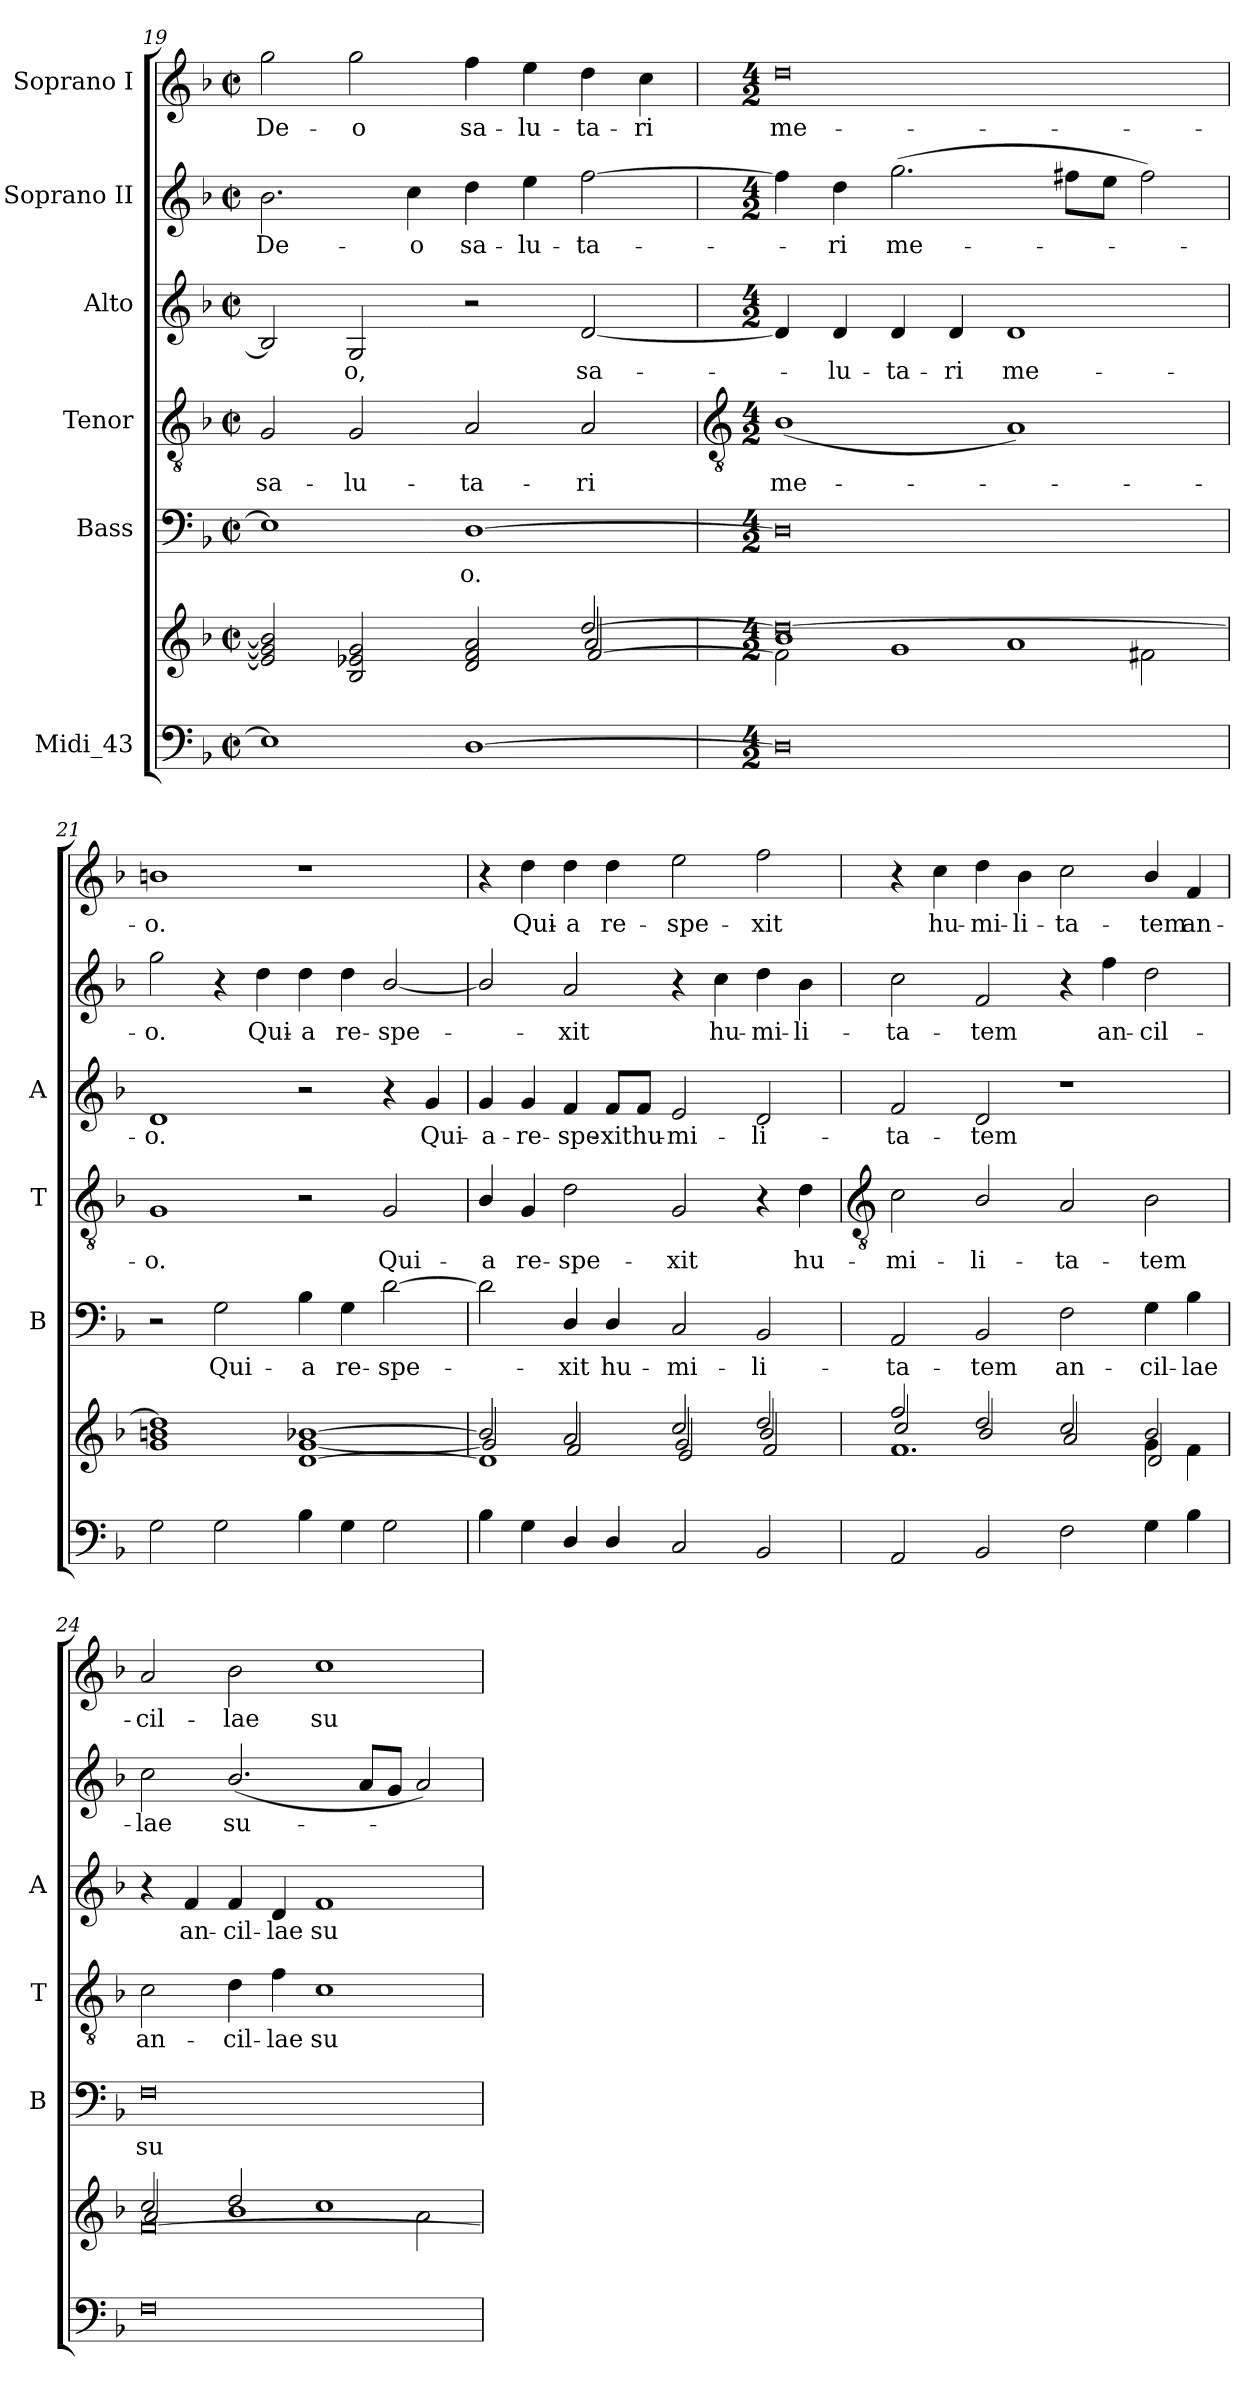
**kern	**kern	**kern	**text	**kern	**text	**kern	**text	**kern	**text	**kern	**text
*part6	*part6	*part5	*part5	*part4	*part4	*part3	*part3	*part2	*part2	*part1	*part1
*staff7	*staff6	*staff5	*staff5	*staff4	*staff4	*staff3	*staff3	*staff2	*staff2	*staff1	*staff1
*I"Midi_43	*	*I"Bass	*	*I"Tenor	*	*I"Alto	*	*I"Soprano II	*	*I"Soprano I	*
*	*	*I'B	*	*I'T	*	*I'A	*	*	*	*	*
*clefF4	*clefG2	*clefF4	*	*clefGv2	*	*clefG2	*	*clefG2	*	*clefG2	*
*k[b-]	*k[b-]	*k[b-]	*	*k[b-]	*	*k[b-]	*	*k[b-]	*	*k[b-]	*
*F:	*F:	*F:	*	*F:	*	*F:	*	*F:	*	*F:	*
*M4/2	*M4/2	*M4/2	*	*M4/2	*	*M4/2	*	*M4/2	*	*M4/2	*
*met(c|)	*met(c|)	*met(c|)	*	*met(c|)	*	*met(c|)	*	*met(c|)	*	*met(c|)	*
=19	=19	=19	=19	=19	=19	=19	=19	=19	=19	=19	=19
*	*^	*	*	*	*	*	*	*	*	*	*
*	*	*^	*	*	*	*	*	*	*	*	*	*
!	!	!	!	!	!	!	!LO:LY:b	!	!	!	!LO:LY:b	!	!LO:LY:b
1E-]	2e-/] 2g/] 2b-/]	1.ryy	1ryy	1E-]	.	2G	sa-	2B-]	.	2.b-	De-	2gg	De-
!	!	!	!	!	!	!	!LO:LY:b	!	!LO:LY:b	!	!	!	!LO:LY:b
.	2B-/ 2e-/ 2g/	.	.	.	.	2G	-lu-	2G	o,	.	.	2gg	-o
!	!	!	!	!	!	!	!	!	!	!	!LO:LY:b	!	!
.	.	.	.	.	.	.	.	.	.	4cc	-o	.	.
!	!	!	!	!	!LO:LY:b	!	!LO:LY:b	!	!	!	!LO:LY:b	!	!LO:LY:b
[1D	2d/ 2f/ 2a/	.	2ryy	[1D	o.	2A	-ta-	2r	.	4dd	sa-	4ff	sa-
!	!	!	!	!	!	!	!	!	!	!	!LO:LY:b	!	!LO:LY:b
.	.	.	.	.	.	.	.	.	.	4ee	-lu-	4ee	-lu-
!	!	!	!	!	!	!	!LO:LY:b	!	!LO:LY:b	!	!LO:LY:b	!	!LO:LY:b
.	[2dd/	2a/	[2f/	.	.	2A	-ri	[2d	sa-	[2ff	-ta-	4dd	-ta-
!	!	!	!	!	!	!	!	!	!	!	!	!	!LO:LY:b
.	.	.	.	.	.	.	.	.	.	.	.	4cc	-ri
!!LO:LB:g=z
=20	=20	=20	=20	=20	=20	=20	=20	=20	=20	=20	=20	=20	=20
*	*	*	*	*	*	*clefGv2	*	*	*	*	*	*	*
*M4/2	*M4/2	*	*	*M4/2	*	*M4/2	*	*M4/2	*	*M4/2	*	*M4/2	*
!	!	!	!	!	!	!	!LO:LY:b	!	!	!	!	!	!LO:LY:b
0D]	0dd/_	1b-\	2f\]	0D]	.	(<1B-/	me-	4d]	.	4ff]	.	0dd	me-
!	!	!	!	!	!	!	!	!	!LO:LY:b	!	!LO:LY:b	!	!
.	.	.	.	.	.	.	.	4d	lu-	4dd	ri	.	.
!	!	!	!	!	!	!	!	!	!LO:LY:b	!	!LO:LY:b	!	!
.	.	.	1g\	.	.	.	.	4d	-ta-	(>2.gg	me-	.	.
!	!	!	!	!	!	!	!	!	!LO:LY:b	!	!	!	!
.	.	.	.	.	.	.	.	4d	-ri	.	.	.	.
!	!	!	!	!	!	!	!	!	!LO:LY:b	!	!	!	!
.	.	1a\	.	.	.	1A)	.	1d	me-	.	.	.	.
.	.	.	.	.	.	.	.	.	.	8ff#XL	.	.	.
.	.	.	.	.	.	.	.	.	.	8eeJ	.	.	.
.	.	.	2f#X\	.	.	.	.	.	.	2ff#)	.	.	.
=21	=21	=21	=21	=21	=21	=21	=21	=21	=21	=21	=21	=21	=21
!	!	!	!	!	!	!	!LO:LY:b	!	!LO:LY:b	!	!LO:LY:b	!	!LO:LY:b
2G	1dd/]	1bn/	1g/	2r	.	1G	o.	1d	-o.	2gg	o.	1bn	-o.
!	!	!	!	!	!LO:LY:b	!	!	!	!	!	!	!	!
2G	.	.	.	2G	Qui-	.	.	.	.	4r	.	.	.
!	!	!	!	!	!	!	!	!	!	!	!LO:LY:b	!	!
.	.	.	.	.	.	.	.	.	.	4dd	Qui-	.	.
!	!	!	!	!	!LO:LY:b	!	!	!	!	!	!LO:LY:b	!	!
4B-	[1b-X/	[1g/	[1d/	4B-	-a	2r	.	2r	.	4dd	-a	1r	.
!	!	!	!	!	!LO:LY:b	!	!	!	!	!	!LO:LY:b	!	!
4G	.	.	.	4G	re-	.	.	.	.	4dd	re-	.	.
!	!	!	!	!	!LO:LY:b	!	!LO:LY:b	!	!	!	!LO:LY:b	!	!
2G	.	.	.	[2d	-spe-	2G	Qui-	4r	.	[2b-/	-spe-	.	.
!	!	!	!	!	!	!	!	!	!LO:LY:b	!	!	!	!
.	.	.	.	.	.	.	.	4g	Qui-	.	.	.	.
=22	=22	=22	=22	=22	=22	=22	=22	=22	=22	=22	=22	=22	=22
!	!	!	!	!	!	!	!LO:LY:b	!	!LO:LY:b	!	!	!	!
4B-	2b-/]	2g/]	1d\]	2d]	.	4B-/	-a	4g	-a-	2b-/]	.	4r	.
!	!	!	!	!	!	!	!LO:LY:b	!	!LO:LY:b	!	!	!	!LO:LY:b
4G	.	.	.	.	.	4G	re-	4g	-re-	.	.	4dd	Qui-
!	!	!	!	!	!LO:LY:b	!	!LO:LY:b	!	!LO:LY:b	!	!LO:LY:b	!	!LO:LY:b
4D/	2a/	2f/	.	4D/	xit	2d	-spe-	4f	-spe-	2a	xit	4dd	-a
!	!	!	!	!	!LO:LY:b	!	!	!	!LO:LY:b	!	!	!	!LO:LY:b
4D/	.	.	.	4D/	hu-	.	.	8f/L	-xit	.	.	4dd	re-
!	!	!	!	!	!	!	!	!	!LO:LY:b	!	!	!	!
.	.	.	.	.	.	.	.	8f/J	hu-	.	.	.	.
!	!	!	!	!	!LO:LY:b	!	!LO:LY:b	!	!LO:LY:b	!	!	!	!LO:LY:b
2C	2cc/	2g/	2e/	2C	-mi-	2G	-xit	2e	-mi-	4r	.	2ee	-spe-
!	!	!	!	!	!	!	!	!	!	!	!LO:LY:b	!	!
.	.	.	.	.	.	.	.	.	.	4cc	hu-	.	.
!	!	!	!	!	!LO:LY:b	!	!	!	!LO:LY:b	!	!LO:LY:b	!	!LO:LY:b
2BB-	2dd/	2b-/	2f/	2BB-	-li-	4r	.	2d	-li-	4dd	-mi-	2ff	-xit
!	!	!	!	!	!	!	!LO:LY:b	!	!	!	!LO:LY:b	!	!
.	.	.	.	.	.	4d	hu-	.	.	4b-	-li-	.	.
!!LO:LB:g=z
=23	=23	=23	=23	=23	=23	=23	=23	=23	=23	=23	=23	=23	=23
*	*	*	*	*	*	*clefGv2	*	*	*	*	*	*	*
!	!	!	!	!	!LO:LY:b	!	!LO:LY:b	!	!LO:LY:b	!	!LO:LY:b	!	!
2AA	2ff/	2cc/	1.f\	2AA	-ta-	2c	-mi-	2f	-ta-	2cc	-ta-	4r	.
!	!	!	!	!	!	!	!	!	!	!	!	!	!LO:LY:b
.	.	.	.	.	.	.	.	.	.	.	.	4cc	hu-
!	!	!	!	!	!LO:LY:b	!	!LO:LY:b	!	!LO:LY:b	!	!LO:LY:b	!	!LO:LY:b
2BB-	2dd/	2b-/	.	2BB-	-tem	2B-/	-li-	2d	-tem	2f	-tem	4dd	-mi-
!	!	!	!	!	!	!	!	!	!	!	!	!	!LO:LY:b
.	.	.	.	.	.	.	.	.	.	.	.	4b-	-li-
!	!	!	!	!	!LO:LY:b	!	!LO:LY:b	!	!	!	!	!	!LO:LY:b
2F	2cc/	2a/	.	2F	an-	2A	-ta-	1r	.	4r	.	2cc	-ta-
!	!	!	!	!	!	!	!	!	!	!	!LO:LY:b	!	!
.	.	.	.	.	.	.	.	.	.	4ff	an-	.	.
!	!	!	!	!	!LO:LY:b	!	!LO:LY:b	!	!	!	!LO:LY:b	!	!LO:LY:b
4G	2b-/	4g\	2d/	4G	-cil-	2B-	-tem	.	.	2dd	-cil-	4b-/	-tem
!	!	!	!	!	!LO:LY:b	!	!	!	!	!	!	!	!LO:LY:b
4B-	.	4f\	.	4B-	-lae	.	.	.	.	.	.	4f	an-
=24	=24	=24	=24	=24	=24	=24	=24	=24	=24	=24	=24	=24	=24
!	!	!	!	!	!LO:LY:b	!	!LO:LY:b	!	!	!	!LO:LY:b	!	!LO:LY:b
0F	2cc/	2a/	[0f\	0F	su-	2c	an-	4r	.	2cc	-lae	2a	-cil-
!	!	!	!	!	!	!	!	!	!LO:LY:b	!	!	!	!
.	.	.	.	.	.	.	.	4f	an-	.	.	.	.
!	!	!	!	!	!	!	!LO:LY:b	!	!LO:LY:b	!	!LO:LY:b	!	!LO:LY:b
.	2dd/	1b-\	.	.	.	4d	-cil-	4f	-cil-	(<2.b-/	su-	2b-	-lae
!	!	!	!	!	!	!	!LO:LY:b	!	!LO:LY:b	!	!	!	!
.	.	.	.	.	.	4f	-lae	4d	-lae	.	.	.	.
!	!	!	!	!	!	!	!LO:LY:b	!	!LO:LY:b	!	!	!	!LO:LY:b
.	1cc/	.	.	.	.	1c	su-	1f	su-	.	.	1cc	su-
.	.	.	.	.	.	.	.	.	.	8aL	.	.	.
.	.	.	.	.	.	.	.	.	.	8gJ	.	.	.
.	.	2a\	.	.	.	.	.	.	.	2a)	.	.	.
*	*v	*v	*v	*	*	*	*	*	*	*	*	*	*
=	=	=	=	=	=	=	=	=	=	=	=
*-	*-	*-	*-	*-	*-	*-	*-	*-	*-	*-	*-
